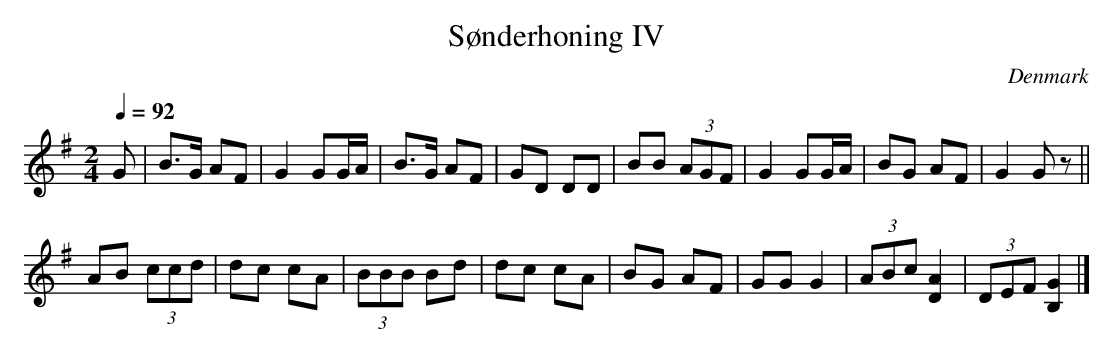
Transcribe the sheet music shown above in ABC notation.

X:1
T:Sønderhoning IV
L:1/8
M:2/4
O:Denmark
Q:1/4=92
K:G major
G|\
B>G AF| G2 GG/A/| B>G AF| GD DD|\
BB (3AGF| G2 GG/A/| BG AF| G2 Gz||
AB (3ccd| dc cA| (3BBB Bd| dc cA|\
BG AF| GG G2| (3ABc [A2D2]| (3DEF [G2B,2]|]
